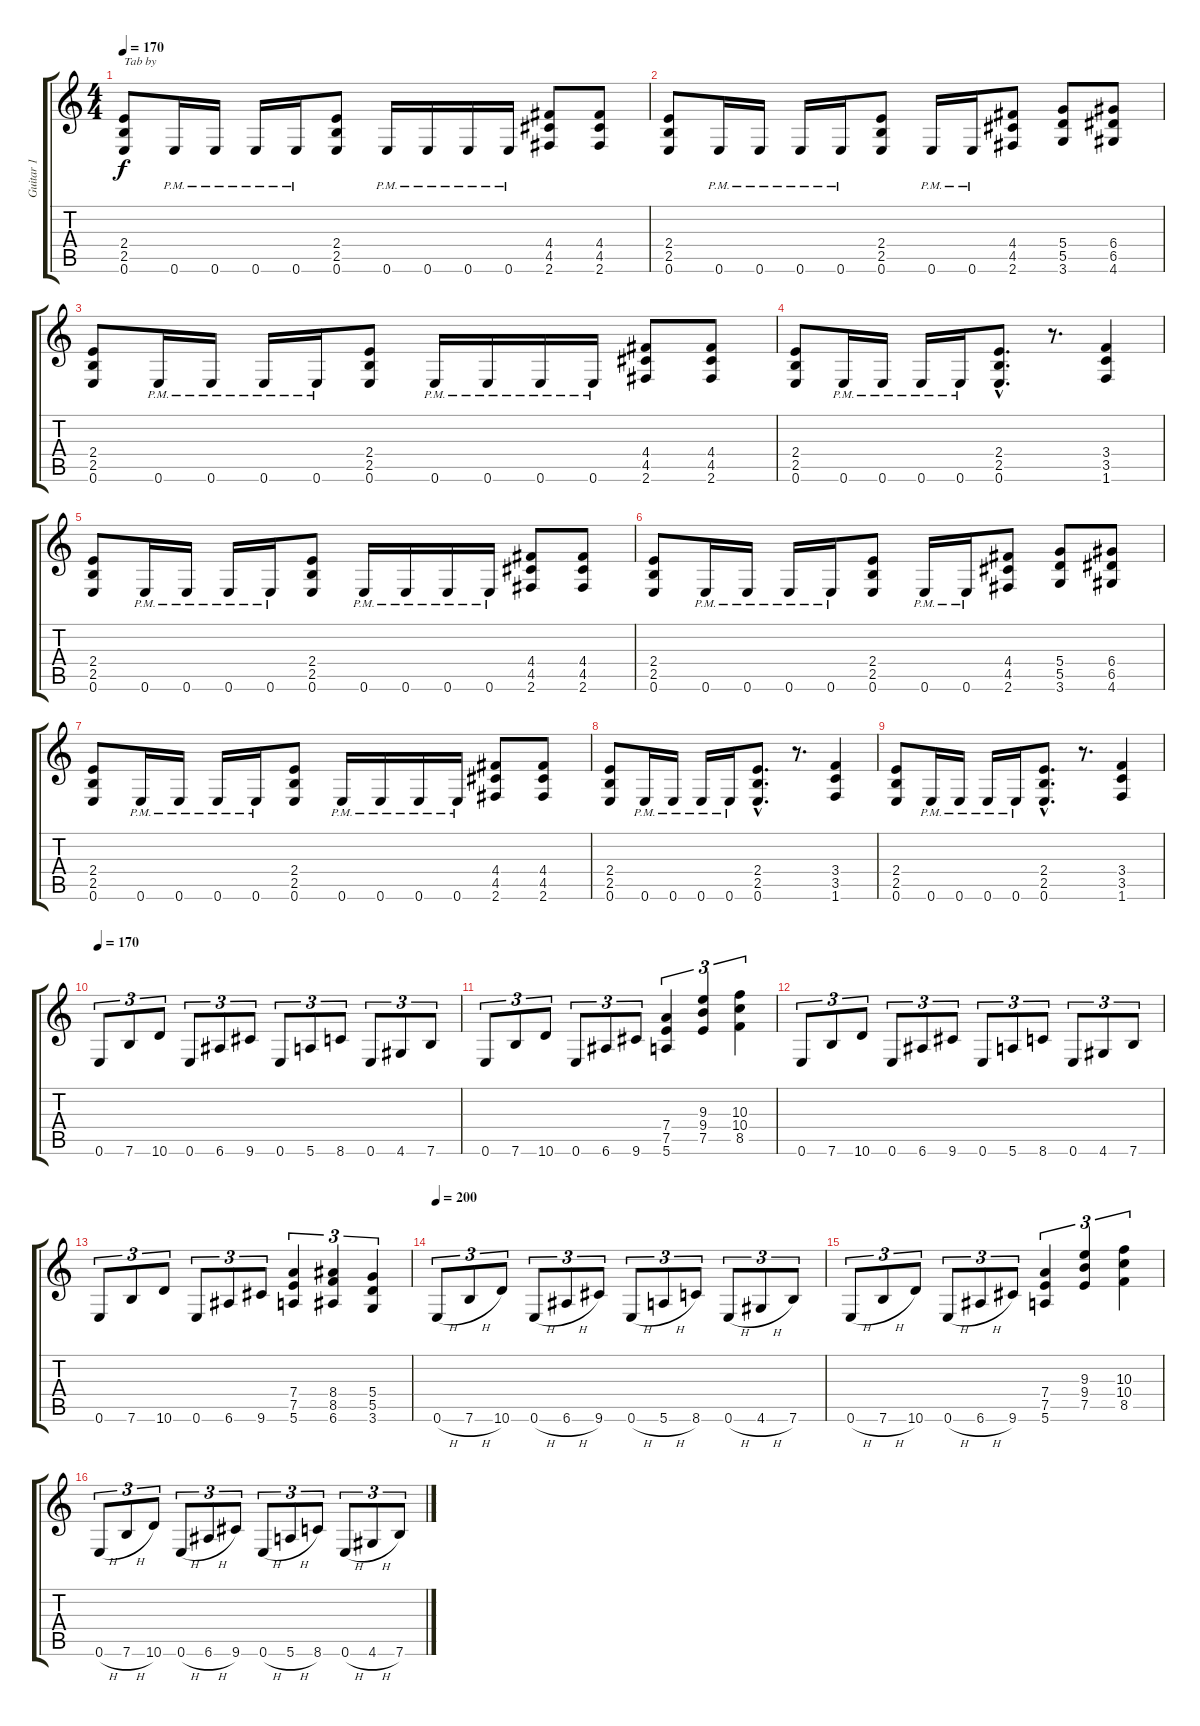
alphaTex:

\track ("Guitar 1" "Guitar 1") {instrument overdrivenguitar}
\staff {score tabs}
\tuning (E4 B3 G3 D3 A2 E2) {hide}
\ts (4 4)
\tempo 170
\tempo 155
\tempo 170
\clef g2
\ks c
(2.4 2.5 0.6).8{txt "Tab by" dy f instrument overdrivenguitar} 0.6{pm}.16 0.6{pm}.16 0.6{pm}.16 0.6{pm}.16 (2.4 2.5 0.6).8 0.6{pm}.16 0.6{pm}.16 0.6{pm}.16 0.6{pm}.16 (4.4 4.5 2.6).8 (4.4 4.5 2.6).8 |
(2.4 2.5 0.6).8 0.6{pm}.16 0.6{pm}.16 0.6{pm}.16 0.6{pm}.16 (2.4 2.5 0.6).8 0.6{pm}.16 0.6{pm}.16 (4.4 4.5 2.6).8 (5.4 5.5 3.6).8 (6.4 6.5 4.6).8 |
(2.4 2.5 0.6).8 0.6{pm}.16 0.6{pm}.16 0.6{pm}.16 0.6{pm}.16 (2.4 2.5 0.6).8 0.6{pm}.16 0.6{pm}.16 0.6{pm}.16 0.6{pm}.16 (4.4 4.5 2.6).8 (4.4 4.5 2.6).8 |
(2.4 2.5 0.6).8 0.6{pm}.16 0.6{pm}.16 0.6{pm}.16 0.6{pm}.16 (2.4{hac} 2.5{hac} 0.6{hac}).8{d} r.8{d} (3.4 3.5 1.6).4 |
(2.4 2.5 0.6).8 0.6{pm}.16 0.6{pm}.16 0.6{pm}.16 0.6{pm}.16 (2.4 2.5 0.6).8 0.6{pm}.16 0.6{pm}.16 0.6{pm}.16 0.6{pm}.16 (4.4 4.5 2.6).8 (4.4 4.5 2.6).8 |
(2.4 2.5 0.6).8 0.6{pm}.16 0.6{pm}.16 0.6{pm}.16 0.6{pm}.16 (2.4 2.5 0.6).8 0.6{pm}.16 0.6{pm}.16 (4.4 4.5 2.6).8 (5.4 5.5 3.6).8 (6.4 6.5 4.6).8 |
(2.4 2.5 0.6).8 0.6{pm}.16 0.6{pm}.16 0.6{pm}.16 0.6{pm}.16 (2.4 2.5 0.6).8 0.6{pm}.16 0.6{pm}.16 0.6{pm}.16 0.6{pm}.16 (4.4 4.5 2.6).8 (4.4 4.5 2.6).8 |
(2.4 2.5 0.6).8 0.6{pm}.16 0.6{pm}.16 0.6{pm}.16 0.6{pm}.16 (2.4{hac} 2.5{hac} 0.6{hac}).8{d} r.8{d} (3.4 3.5 1.6).4 |
(2.4 2.5 0.6).8 0.6{pm}.16 0.6{pm}.16 0.6{pm}.16 0.6{pm}.16 (2.4{hac} 2.5{hac} 0.6{hac}).8{d} r.8{d} (3.4 3.5 1.6).4 |
\tempo 170
0.6.8{tu (3 2)} 7.6.8{tu (3 2)} 10.6.8{tu (3 2)} 0.6.8{tu (3 2)} 6.6.8{tu (3 2)} 9.6.8{tu (3 2)} 0.6.8{tu (3 2)} 5.6.8{tu (3 2)} 8.6.8{tu (3 2)} 0.6.8{tu (3 2)} 4.6.8{tu (3 2)} 7.6.8{tu (3 2)} |
0.6.8{tu (3 2)} 7.6.8{tu (3 2)} 10.6.8{tu (3 2)} 0.6.8{tu (3 2)} 6.6.8{tu (3 2)} 9.6.8{tu (3 2)} (7.4 7.5 5.6).4{tu (3 2)} (9.3 9.4 7.5).4{tu (3 2)} (10.3 10.4 8.5).4{tu (3 2)} |
0.6.8{tu (3 2)} 7.6.8{tu (3 2)} 10.6.8{tu (3 2)} 0.6.8{tu (3 2)} 6.6.8{tu (3 2)} 9.6.8{tu (3 2)} 0.6.8{tu (3 2)} 5.6.8{tu (3 2)} 8.6.8{tu (3 2)} 0.6.8{tu (3 2)} 4.6.8{tu (3 2)} 7.6.8{tu (3 2)} |
0.6.8{tu (3 2)} 7.6.8{tu (3 2)} 10.6.8{tu (3 2)} 0.6.8{tu (3 2)} 6.6.8{tu (3 2)} 9.6.8{tu (3 2)} (7.4 7.5 5.6).4{tu (3 2)} (8.4 8.5 6.6).4{tu (3 2)} (5.4 5.5 3.6).4{tu (3 2)} |
\tempo 200
0.6{h}.8{tu (3 2)} 7.6{h}.8{tu (3 2)} 10.6.8{tu (3 2)} 0.6{h}.8{tu (3 2)} 6.6{h}.8{tu (3 2)} 9.6.8{tu (3 2)} 0.6{h}.8{tu (3 2)} 5.6{h}.8{tu (3 2)} 8.6.8{tu (3 2)} 0.6{h}.8{tu (3 2)} 4.6{h}.8{tu (3 2)} 7.6.8{tu (3 2)} |
0.6{h}.8{tu (3 2)} 7.6{h}.8{tu (3 2)} 10.6.8{tu (3 2)} 0.6{h}.8{tu (3 2)} 6.6{h}.8{tu (3 2)} 9.6.8{tu (3 2)} (7.4 7.5 5.6).4{tu (3 2)} (9.3 9.4 7.5).4{tu (3 2)} (10.3 10.4 8.5).4{tu (3 2)} |
0.6{h}.8{tu (3 2)} 7.6{h}.8{tu (3 2)} 10.6.8{tu (3 2)} 0.6{h}.8{tu (3 2)} 6.6{h}.8{tu (3 2)} 9.6.8{tu (3 2)} 0.6{h}.8{tu (3 2)} 5.6{h}.8{tu (3 2)} 8.6.8{tu (3 2)} 0.6{h}.8{tu (3 2)} 4.6{h}.8{tu (3 2)} 7.6.8{tu (3 2)}
